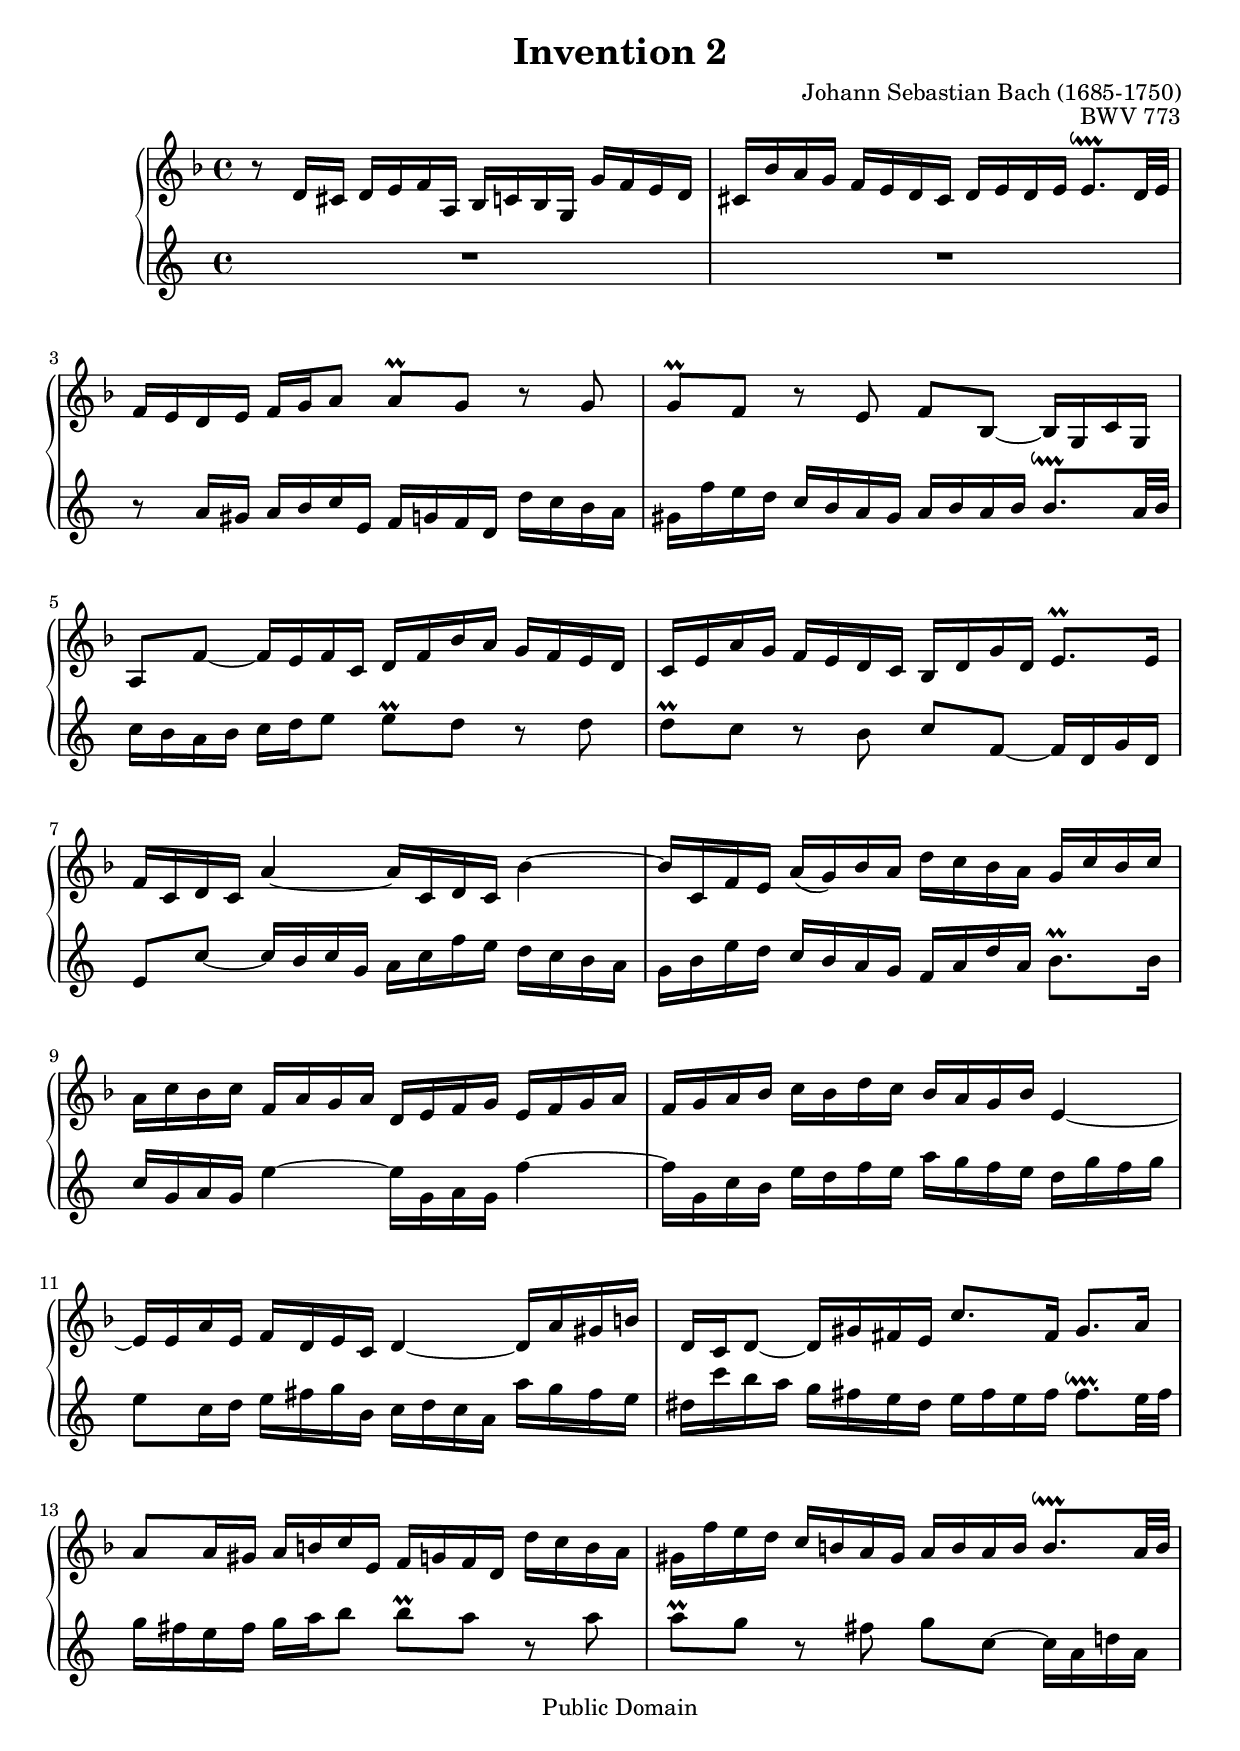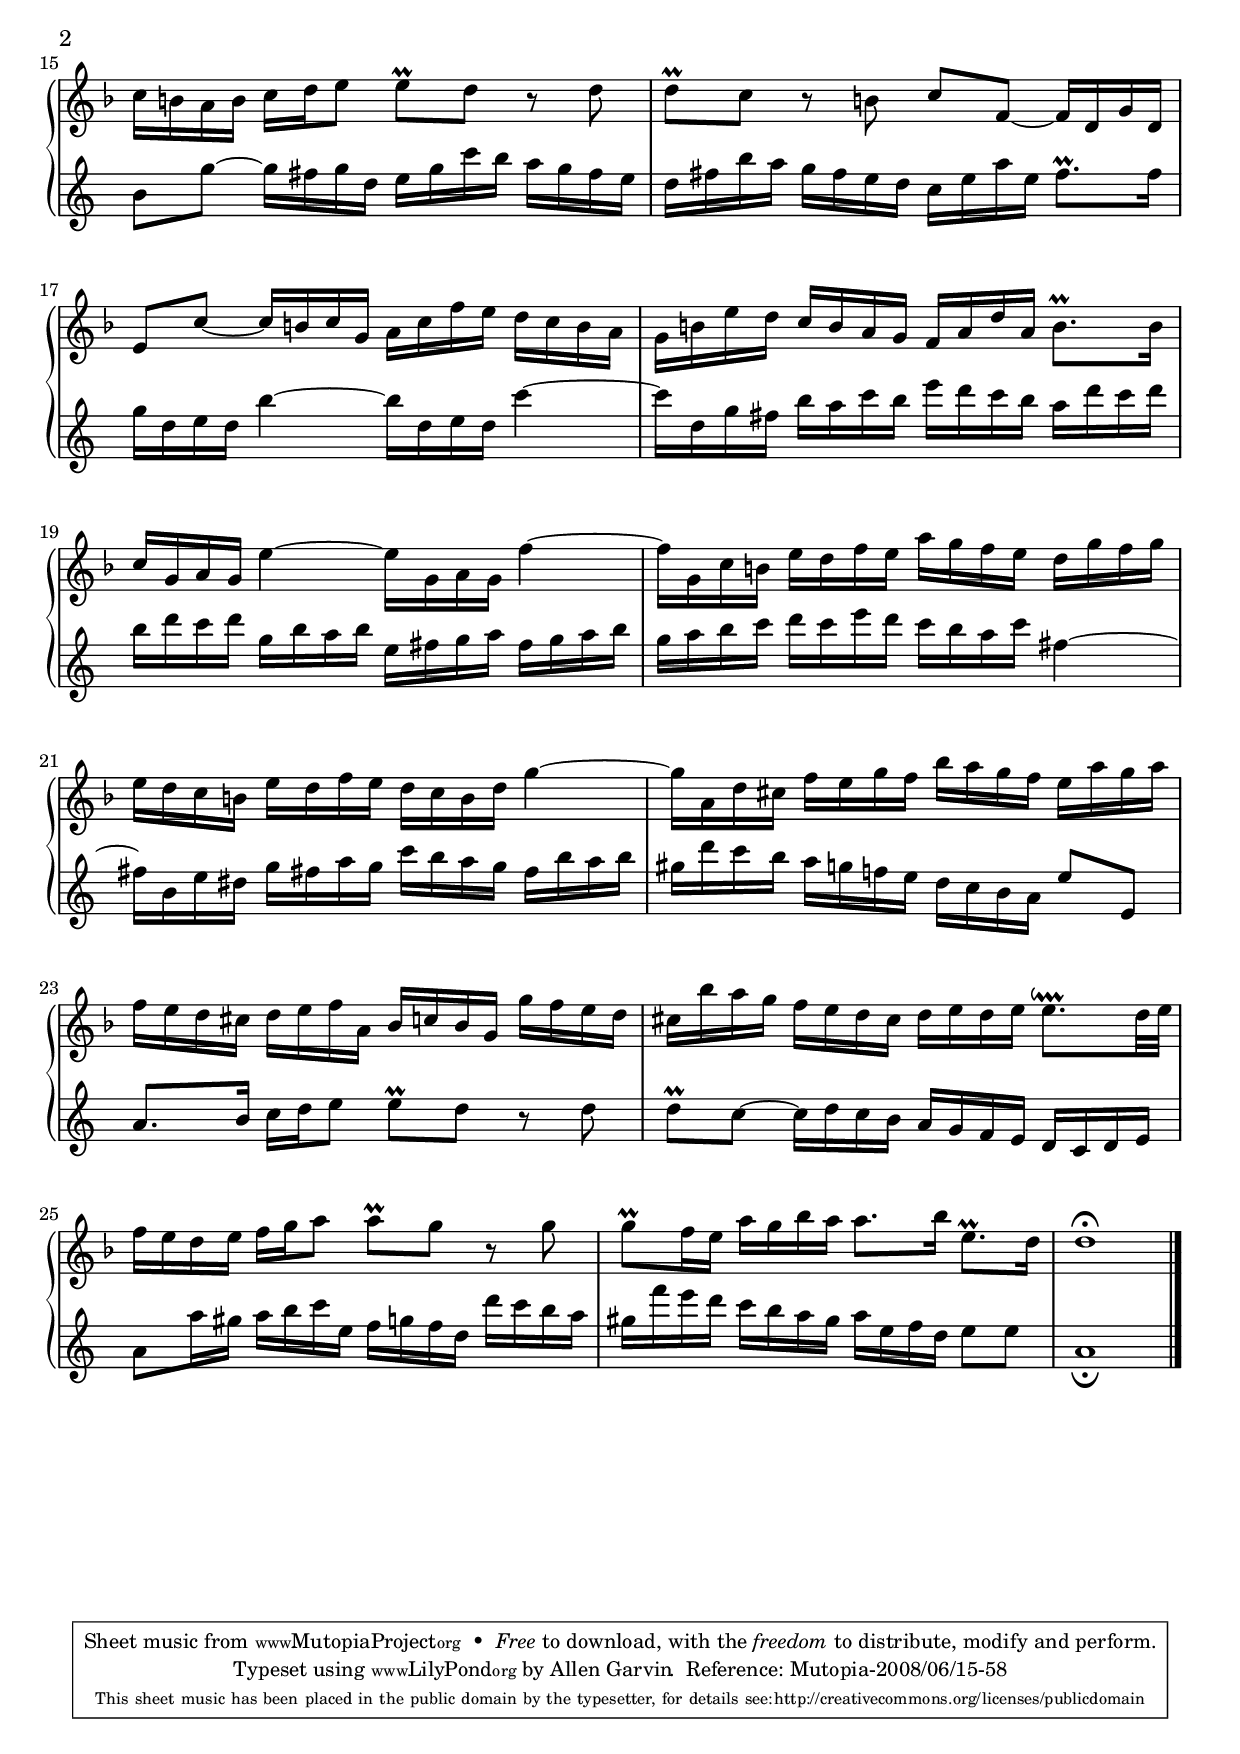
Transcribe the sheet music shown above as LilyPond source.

\header {
  filename = "bach-invention-02.ly"
  title = "Invention 2"
  opus = "BWV 773"
  composer = "Johann Sebastian Bach (1685-1750)"

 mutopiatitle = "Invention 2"
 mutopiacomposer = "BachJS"
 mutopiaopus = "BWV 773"
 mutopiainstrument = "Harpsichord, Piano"
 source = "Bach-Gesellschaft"
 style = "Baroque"
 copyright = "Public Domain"
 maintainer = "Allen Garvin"
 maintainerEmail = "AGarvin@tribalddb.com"
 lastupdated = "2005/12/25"
 
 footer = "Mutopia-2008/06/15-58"
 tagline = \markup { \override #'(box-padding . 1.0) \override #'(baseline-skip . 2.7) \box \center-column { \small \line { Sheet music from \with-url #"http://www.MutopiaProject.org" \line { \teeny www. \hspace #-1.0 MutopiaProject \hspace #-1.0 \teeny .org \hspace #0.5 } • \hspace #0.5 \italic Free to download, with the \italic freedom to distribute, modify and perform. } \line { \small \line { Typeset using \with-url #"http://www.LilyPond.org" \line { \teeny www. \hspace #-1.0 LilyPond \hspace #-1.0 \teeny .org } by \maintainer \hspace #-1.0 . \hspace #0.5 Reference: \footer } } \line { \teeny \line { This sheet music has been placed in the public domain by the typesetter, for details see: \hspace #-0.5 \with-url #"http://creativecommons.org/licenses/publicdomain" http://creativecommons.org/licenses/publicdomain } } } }
}

\version "2.14.0"

voiceone =  \relative c'' {
  \set Staff.midiInstrument = "harpsichord"
  \key c \minor
  r8  c16[ b]  c[ d ees g,]  aes[ bes aes f]  f'[ es d c] |               % bar 1
   b[ aes' g f]  ees[ d c b]  c[ d c d]  d8.[\downprall c32 d] |          % bar 2
   ees16[ d c d]  ees[ f g8]  g[\prall f] r f |                           % bar 3
   f[\prall ees] r d  ees[ aes,] ~  aes16[ f bes f] |                     % bar 4
   g8[ ees'] ~  ees16[ d ees bes]  c[ ees aes g]  f[ ees d c] |           % bar 5
   bes[ d g f]  ees[ d c bes]  aes[ c f c]  d8.[\prall  d16] |            % bar 6
   ees[ bes c bes] g'4 ~  g16[ bes, c bes] aes'4 ~ |                      % bar 7
   aes16[ bes, ees d]  g[(  f) aes g]  c[ bes aes g]  f[ bes aes bes] |   % bar 8
   g[ bes aes bes]  ees,[ g f g]  c,[ d ees f]  d[ ees f g] |             % bar 9
   ees[ f g aes]  bes[ aes c bes]  aes[ g f aes] d,4 ~ |                  % bar 10
   d16[ d g d]  ees[ c d bes] c4 ~  c16[ g' fis a]  |                     % bar 11
   c,[ bes c8] ~  c16[ fis e d]  bes'8.[ e,16]  fis8.[ g16] |             % bar 12
   g8[ g16 fis]  g[ a bes d,]  ees[ f ees c]  c'[ bes a g] |             % bar 13
   fis[ ees' d c]  bes[ a g fis]  g[ a g a]  a8.[\downprall g32 a] |      % bar 14
   bes16[ a g a]  bes[ c d8]  d[\prall c] r c |                           % bar 15
   c[\prall bes] r a  bes[ ees,] ~  ees16[ c f c] |                       % bar 16
   d8[ bes'] ~  bes16[ a bes f]  g[ bes ees d]  c[ bes a g] |             % bar 17
   f[ a d c]  bes[ a g f]  ees[ g c g]  a8.[\prall a16] |                 % bar 18
   bes[ f g f] d'4 ~  d16[ f, g f] ees'4 ~ |                              % bar 19
   ees16[ f, bes a]  d[ c ees d]  g[ f ees d]  c[ f ees f] |              % bar 20
   d[ c bes a]  d[ c ees d]  c[ bes a c] f4 ~ |                           % bar 21
   f16[ g, c b]  ees[ d f ees]  aes[ g f ees]  d[ g f g] |                % bar 22
   ees[ d c b]  c[ d ees g,]  aes[ bes aes f]  f'[ ees d c] |             % bar 23
   b[ aes' g f]  ees[ d c b]  c[ d c d]  d8.[\downprall c32 d] |          % bar 24
   ees16[ d c d]  ees[ f g8]  g[\prall f] r f |                           % bar 25
   f[\prall ees16 d]  g[ f aes g]  g8.[ aes16]  d,8.[\prall c16] |        % bar 26
  c1^\fermata \bar "|."                                                   % bar 27
}


voicetwo =  \relative c'' {
  \set Staff.midiInstrument = "harpsichord"
  \key c \minor
  \clef "treble"
  R1 |                                                                    % bar 1
  R1 |                                                     % bar 2
  r8  c16[ b]  c[ d ees g,]  aes[ bes aes f]  f'[ ees d c] |              % bar 3
   b[ aes' g f]  ees[ d c b]  c[ d c d]  d8.[\downprall c32 d] |          % bar 4
   ees16[ d c d]  ees[ f g8]  g[\prall f] r f |                           % bar 5
   f[\prall ees] r d  ees[ aes,] ~  aes16[ f bes f] |                     % bar 6
   g8[ ees'] ~  ees16[ d ees bes]  c[ ees aes g]  f[ ees d c] |           % bar 7
   bes[ d g f]  ees[ d c bes]  aes[ c f c]  d8.[\prall d16] |             % bar 8
   ees[ bes c bes] g'4 ~  g16[ bes, c bes] aes'4 ~ |                      % bar 9
   aes16[ bes, ees d]  g[ f aes g]  c[ bes aes g]  f[ bes aes bes]|       % bar 10
   g8[ ees16 f]  g[ a bes d,]  ees[ f ees c]  c'[ bes a g] |  % bar 11
   fis[ ees' d c]  bes[ a g fis]  g[ a g a]  a8.[\downprall g32 a]|       % bar 12
   bes16[ a g a]  bes[ c d8]  d[\prall c] r c |                           % bar 13
   c[\prall bes] r a  bes[ ees,] ~  ees16[ c f! c] |                      % bar 14
   d8[ bes'] ~  bes16[ a bes f]  g[ bes ees d]  c[ bes a g] |             % bar 15
   f[ a d c]  bes[ a g f]  ees[ g c g]  a8.[\prall a16] |                 % bar 16
   bes[ f g f] d'4 ~  d16[ f, g f] ees'4 ~ |                              % bar 17
   ees16[ f, bes a]  d[ c ees d]  g[ f ees d]  c[ f ees f] |              % bar 18
   d[ f ees f]  bes,[ d c d]  g,[ a bes c]  a[ bes c d] |                 % bar 19
   bes[ c d ees]  f[ ees g f]  ees[ d c ees] a,4 ~ |                      % bar 20
   a16[ d, g fis]  bes[ a c bes]  ees[ d c bes]  a[ d c d] |              % bar 21
   b[ f' ees d]  c[ bes aes! g]  f[ ees d c]  g'8[ g,] |                  % bar 22
   c8.[ d16]  ees[ f g8]  g[\prall f] r f |                               % bar 23
   f[\prall ees] ~  ees16[ f ees d]  c[ bes aes g]  f[ ees f g] |         % bar 24
   c8[ c'16 b]  c[ d ees g,]  aes[ bes! aes f]  f'[ ees d c] |           % bar 25
   b[ aes' g f]  ees[ d c b]  c[ g aes f]  g8[ g] |                       % bar 26
  c,1_\fermata \bar "|."                                                  % bar 27
}

\score {
  \context GrandStaff <<
    \context Staff = "one" <<
      \transpose bes c \voiceone
    >>
    \context Staff = "two" <<
      \transpose es c \voicetwo
    >>
  >>

  \layout{ }
  
  \midi {
    \context {
      \Score
      tempoWholesPerMinute = #(ly:make-moment 64 4)
      }
    }


}

%{
changes by Urs Metzger, 2005/12/25
version 1.6.10 => 2.6.4
voicetwo, bar 16, 12th 16th ees => g
midiInstrument none => "harpsichord"
%}
